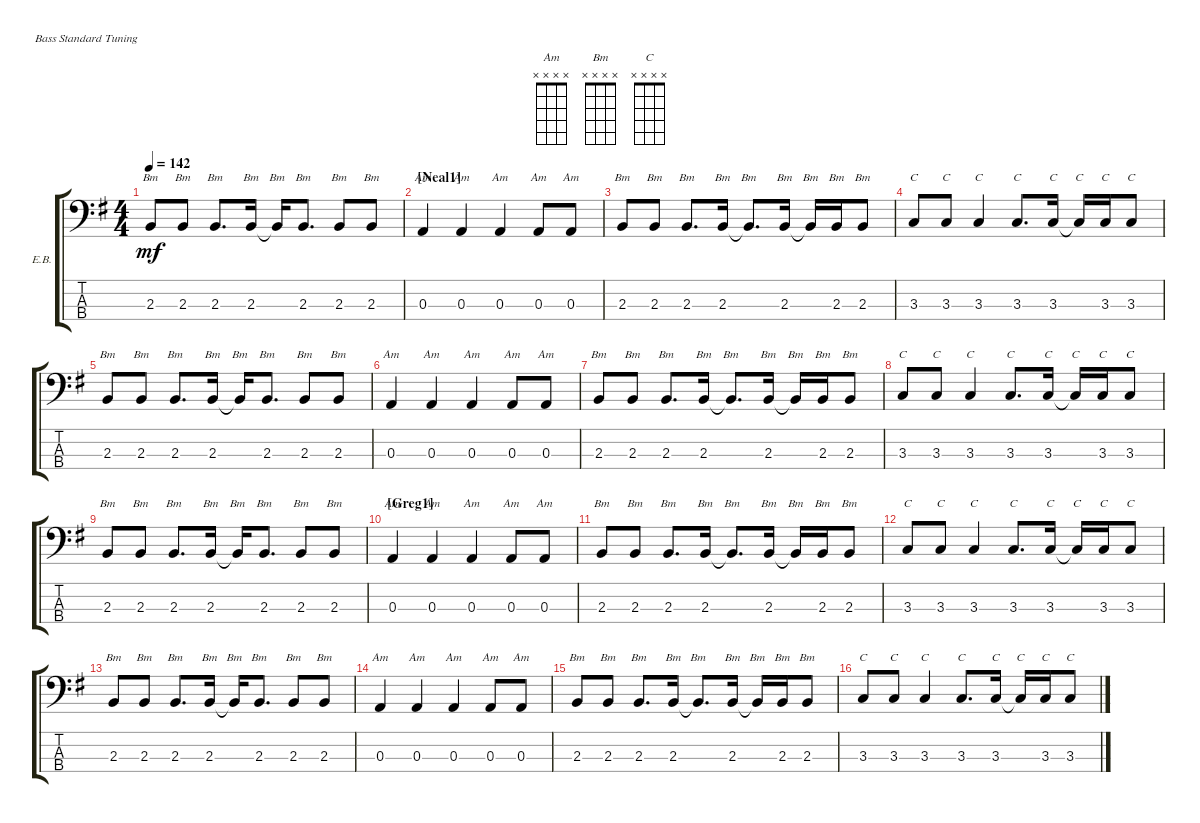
\bracketExtendMode groupsimilarinstruments
\firstSystemTrackNameOrientation horizontal
\otherSystemsTrackNameOrientation horizontal
\track ("Electric Bass" "E.B.") {instrument electricbassfinger}
\staff {score tabs}
\tuning (G2 D2 A1 E1)
\chord ("Am" x x x x)
\chord ("Bm" x x x x)
\chord ("C" x x x x)
\ts (4 4)
\tempo 142
\clef f4
\ks eminor
2.3.8{ch "Bm" dy mf} 2.3.8{ch "Bm"} 2.3.8{d ch "Bm"} 2.3.16{ch "Bm"} 2.3{t}.16{ch "Bm"} 2.3.8{d ch "Bm"} 2.3.8{ch "Bm"} 2.3.8{ch "Bm"} |
\section ("" "[Neal1] ")
0.3.4{ch "Am"} 0.3.4{ch "Am"} 0.3.4{ch "Am"} 0.3.8{ch "Am"} 0.3.8{ch "Am"} |
2.3.8{ch "Bm"} 2.3.8{ch "Bm"} 2.3.8{d ch "Bm"} 2.3.16{ch "Bm"} 2.3{t}.8{d ch "Bm"} 2.3.16{ch "Bm"} 2.3{t}.16{ch "Bm"} 2.3.16{ch "Bm"} 2.3.8{ch "Bm"} |
3.3.8{ch "C"} 3.3.8{ch "C"} 3.3.4{ch "C"} 3.3.8{d ch "C"} 3.3.16{ch "C"} 3.3{t}.16{ch "C"} 3.3.16{ch "C"} 3.3.8{ch "C"} |
2.3.8{ch "Bm"} 2.3.8{ch "Bm"} 2.3.8{d ch "Bm"} 2.3.16{ch "Bm"} 2.3{t}.16{ch "Bm"} 2.3.8{d ch "Bm"} 2.3.8{ch "Bm"} 2.3.8{ch "Bm"} |
0.3.4{ch "Am"} 0.3.4{ch "Am"} 0.3.4{ch "Am"} 0.3.8{ch "Am"} 0.3.8{ch "Am"} |
2.3.8{ch "Bm"} 2.3.8{ch "Bm"} 2.3.8{d ch "Bm"} 2.3.16{ch "Bm"} 2.3{t}.8{d ch "Bm"} 2.3.16{ch "Bm"} 2.3{t}.16{ch "Bm"} 2.3.16{ch "Bm"} 2.3.8{ch "Bm"} |
3.3.8{ch "C"} 3.3.8{ch "C"} 3.3.4{ch "C"} 3.3.8{d ch "C"} 3.3.16{ch "C"} 3.3{t}.16{ch "C"} 3.3.16{ch "C"} 3.3.8{ch "C"} |
2.3.8{ch "Bm"} 2.3.8{ch "Bm"} 2.3.8{d ch "Bm"} 2.3.16{ch "Bm"} 2.3{t}.16{ch "Bm"} 2.3.8{d ch "Bm"} 2.3.8{ch "Bm"} 2.3.8{ch "Bm"} |
\section ("" "[Greg1] ")
0.3.4{ch "Am"} 0.3.4{ch "Am"} 0.3.4{ch "Am"} 0.3.8{ch "Am"} 0.3.8{ch "Am"} |
2.3.8{ch "Bm"} 2.3.8{ch "Bm"} 2.3.8{d ch "Bm"} 2.3.16{ch "Bm"} 2.3{t}.8{d ch "Bm"} 2.3.16{ch "Bm"} 2.3{t}.16{ch "Bm"} 2.3.16{ch "Bm"} 2.3.8{ch "Bm"} |
3.3.8{ch "C"} 3.3.8{ch "C"} 3.3.4{ch "C"} 3.3.8{d ch "C"} 3.3.16{ch "C"} 3.3{t}.16{ch "C"} 3.3.16{ch "C"} 3.3.8{ch "C"} |
2.3.8{ch "Bm"} 2.3.8{ch "Bm"} 2.3.8{d ch "Bm"} 2.3.16{ch "Bm"} 2.3{t}.16{ch "Bm"} 2.3.8{d ch "Bm"} 2.3.8{ch "Bm"} 2.3.8{ch "Bm"} |
0.3.4{ch "Am"} 0.3.4{ch "Am"} 0.3.4{ch "Am"} 0.3.8{ch "Am"} 0.3.8{ch "Am"} |
2.3.8{ch "Bm"} 2.3.8{ch "Bm"} 2.3.8{d ch "Bm"} 2.3.16{ch "Bm"} 2.3{t}.8{d ch "Bm"} 2.3.16{ch "Bm"} 2.3{t}.16{ch "Bm"} 2.3.16{ch "Bm"} 2.3.8{ch "Bm"} |
3.3.8{ch "C"} 3.3.8{ch "C"} 3.3.4{ch "C"} 3.3.8{d ch "C"} 3.3.16{ch "C"} 3.3{t}.16{ch "C"} 3.3.16{ch "C"} 3.3.8{ch "C"}
